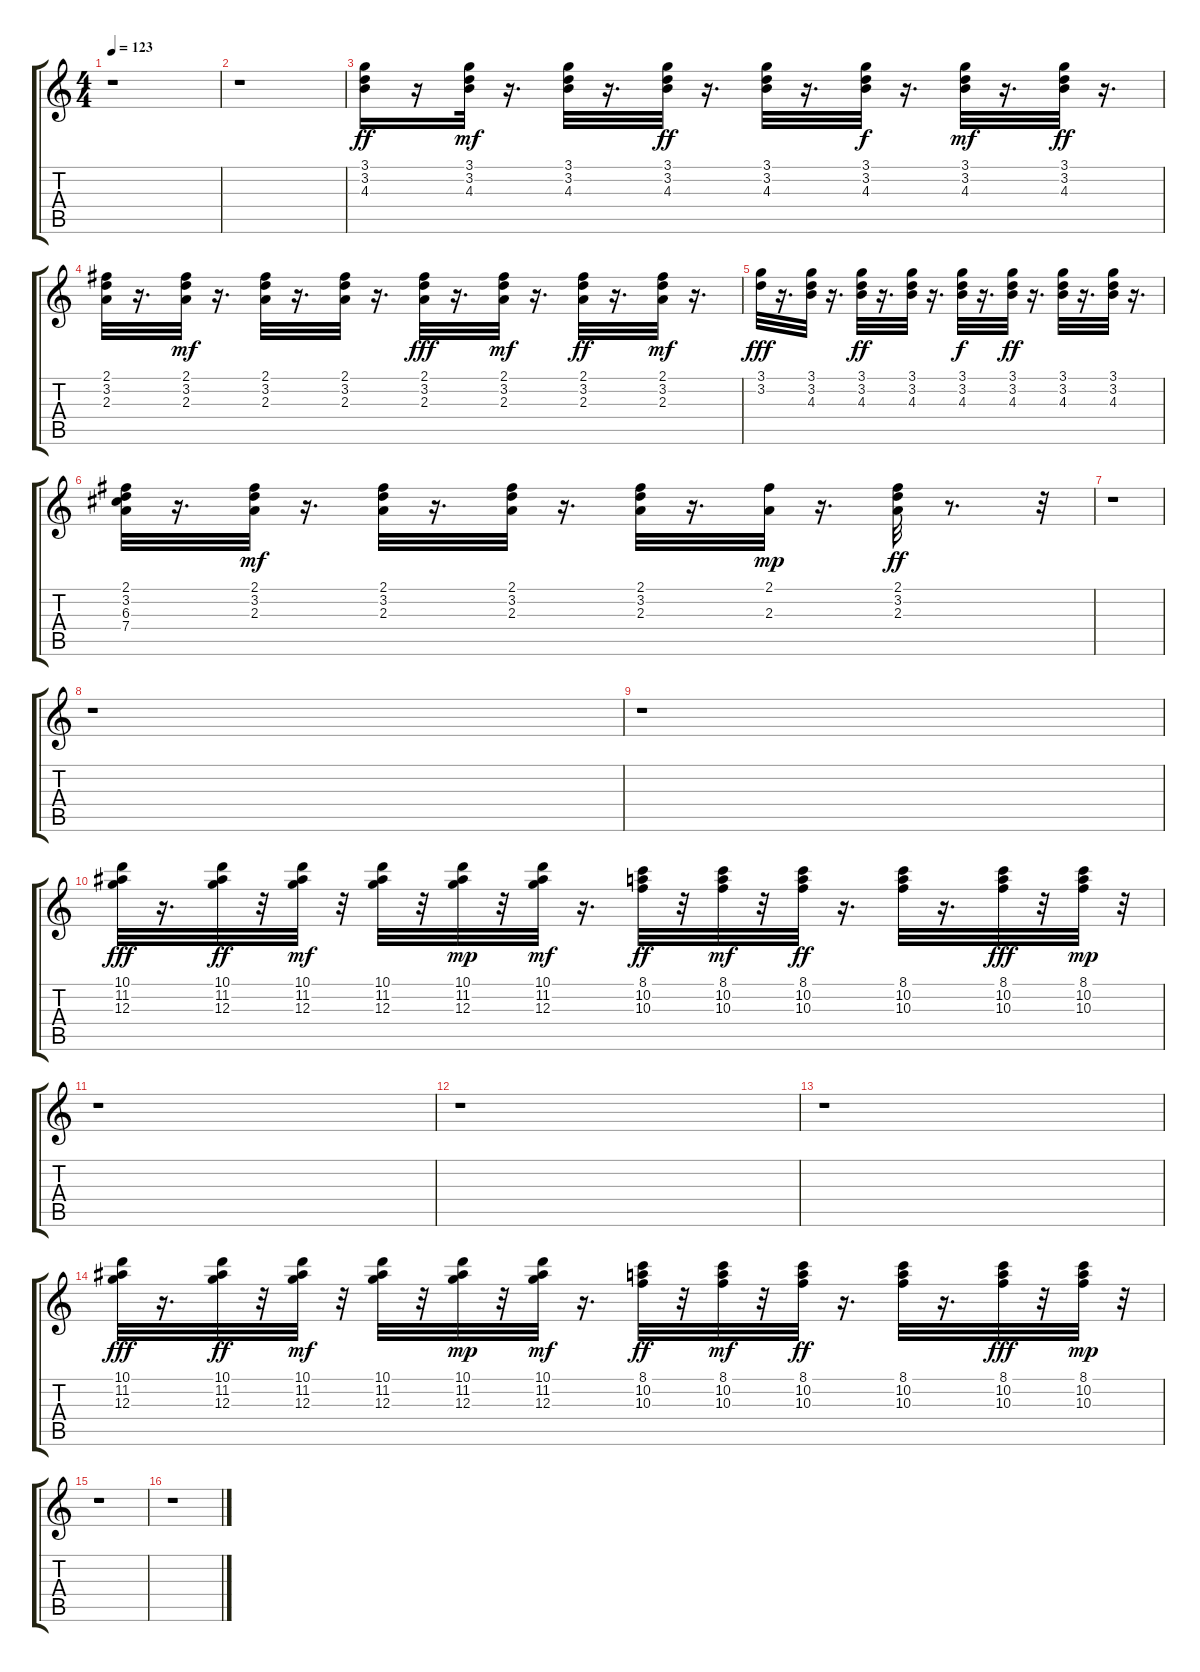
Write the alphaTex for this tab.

\track "" {instrument electricguitarjazz}
\staff {score tabs}
\tuning (E4 B3 G3 D3 A2 E2) {hide}
\ts (4 4)
\tempo 123
\clef g2
\ks c
r.1{dy mp} |
r.1 |
(3.1 3.2 4.3).16{dy ff} r.16 (3.1 3.2 4.3).32{dy mf} r.16{d} (3.1 3.2 4.3).32 r.16{d} (3.1 3.2 4.3).32{dy ff} r.16{d} (3.1 3.2 4.3).32 r.16{d} (3.1 3.2 4.3).32{dy f} r.16{d} (3.1 3.2 4.3).32{dy mf} r.16{d} (3.1 3.2 4.3).32{dy ff} r.16{d} |
(2.1 3.2 2.3).32 r.16{d} (2.1 3.2 2.3).32{dy mf} r.16{d} (2.1 3.2 2.3).32 r.16{d} (2.1 3.2 2.3).32 r.16{d} (2.1 3.2 2.3).32{dy fff} r.16{d} (2.1 3.2 2.3).32{dy mf} r.16{d} (2.1 3.2 2.3).32{dy ff} r.16{d} (2.1 3.2 2.3).32{dy mf} r.16{d} |
(3.1 3.2).32{dy fff} r.16{d} (3.1 3.2 4.3).32 r.16{d} (3.1 3.2 4.3).32{dy ff} r.16{d} (3.1 3.2 4.3).32 r.16{d} (3.1 3.2 4.3).32{dy f} r.16{d} (3.1 3.2 4.3).32{dy ff} r.16{d} (3.1 3.2 4.3).32 r.16{d} (3.1 3.2 4.3).32 r.16{d} |
(2.1 3.2 6.3 7.4).32 r.16{d} (2.1 3.2 2.3).32{dy mf} r.16{d} (2.1 3.2 2.3).32 r.16{d} (2.1 3.2 2.3).32 r.16{d} (2.1 3.2 2.3).32 r.16{d} (2.1 2.3).32{dy mp} r.16{d} (2.1 3.2 2.3).32{dy ff} r.8{d} r.32 |
r.1 |
r.1 |
r.1 |
(10.1 11.2 12.3).32{dy fff} r.16{d} (10.1 11.2 12.3).32{dy ff} r.32 (10.1 11.2 12.3).32{dy mf} r.32 (10.1 11.2 12.3).32 r.32 (10.1 11.2 12.3).32{dy mp} r.32 (10.1 11.2 12.3).32{dy mf} r.16{d} (8.1 10.2 10.3).32{dy ff} r.32 (8.1 10.2 10.3).32{dy mf} r.32 (8.1 10.2 10.3).32{dy ff} r.16{d} (8.1 10.2 10.3).32 r.16{d} (8.1 10.2 10.3).32{dy fff} r.32 (8.1 10.2 10.3).32{dy mp} r.32 |
r.1 |
r.1 |
r.1 |
(10.1 11.2 12.3).32{dy fff} r.16{d} (10.1 11.2 12.3).32{dy ff} r.32 (10.1 11.2 12.3).32{dy mf} r.32 (10.1 11.2 12.3).32 r.32 (10.1 11.2 12.3).32{dy mp} r.32 (10.1 11.2 12.3).32{dy mf} r.16{d} (8.1 10.2 10.3).32{dy ff} r.32 (8.1 10.2 10.3).32{dy mf} r.32 (8.1 10.2 10.3).32{dy ff} r.16{d} (8.1 10.2 10.3).32 r.16{d} (8.1 10.2 10.3).32{dy fff} r.32 (8.1 10.2 10.3).32{dy mp} r.32 |
r.1 |
r.1
